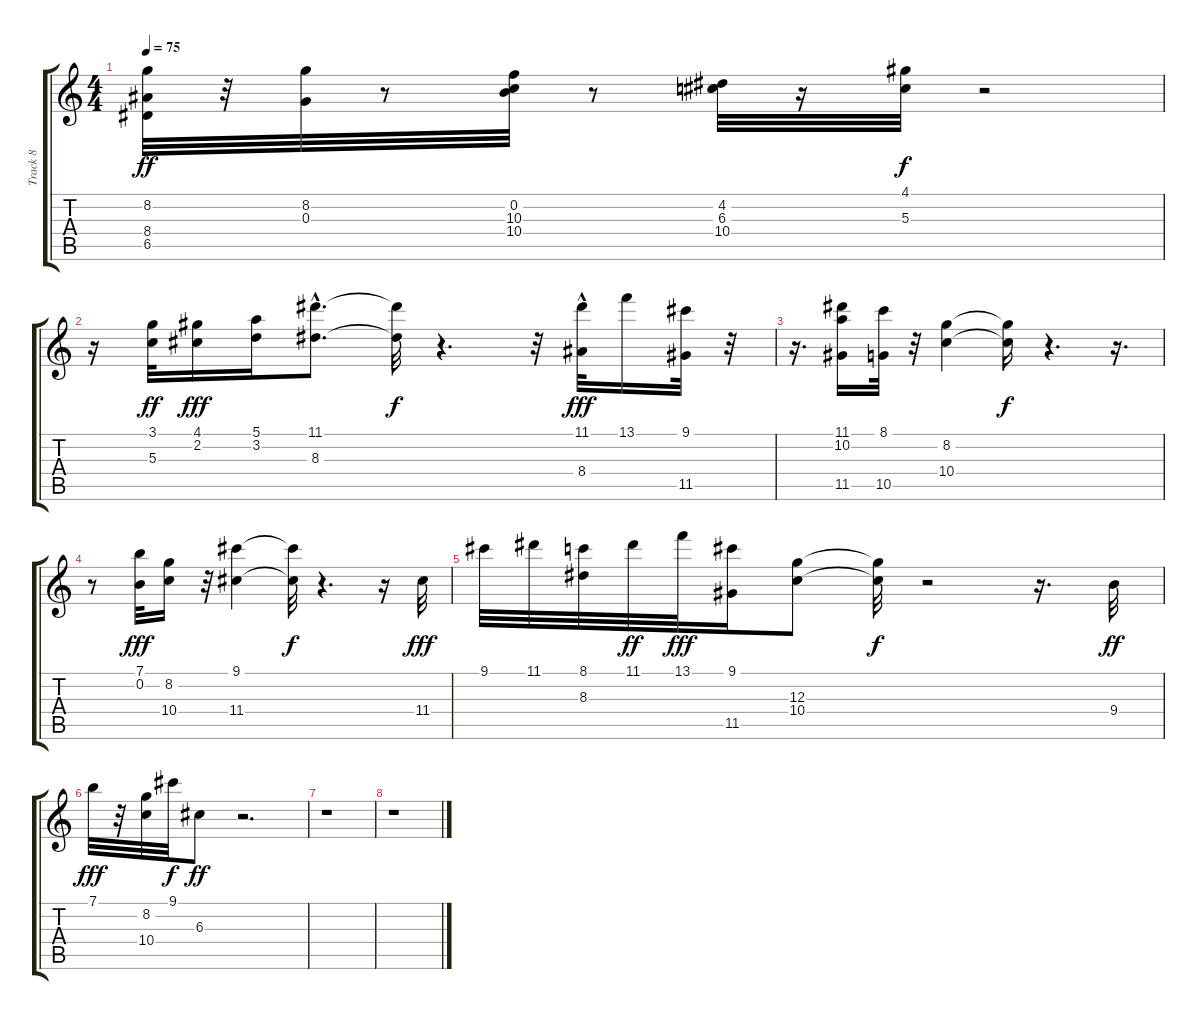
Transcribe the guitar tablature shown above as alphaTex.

\track ("Track 8" "Track 8") {instrument acousticguitarnylon}
\staff {score tabs}
\tuning (E4 B3 G3 D3 A2 E2) {hide}
\ts (4 4)
\tempo 75
\clef g2
\ks c
(8.2 8.4 6.5).32{dy ff} r.32 (8.2 0.3).32 r.8 (0.2 10.3 10.4).32 r.8 (4.2 6.3 10.4).32 r.16 (4.1 5.3).32{dy f} r.2 |
r.16 (3.1 5.3).32{dy ff} (4.1 2.2).16{dy fff} (5.1 3.2).16 (11.1{hac} 8.3{hac}).8{d} (11.1{t} 8.3{t}).32{dy f} r.4{d} r.32 (11.1{hac} 8.4).32{dy fff} 13.1.16 (9.1 11.5).32 r.32 |
r.16{d} (11.1 10.2 11.5).16 (8.1 10.5).32 r.32 (8.2 10.4).4 (8.2{t} 10.4{t}).16{dy f} r.4{d} r.16{d} |
r.8 (7.1 0.2).32{dy fff} (8.2 10.4).16 r.32 (9.1 11.4).4 (9.1{t} 11.4{t}).32{dy f} r.4{d} r.16 11.4.32{dy fff} |
9.1.32 11.1.32 (8.1 8.3).32 11.1.32{dy ff} 13.1.32{dy fff} (9.1 11.5).16 (12.3 10.4).8 (12.3{t} 10.4{t}).32{dy f} r.2 r.16{d} 9.4.32{dy ff} |
7.1.32{dy fff} r.32 (8.2 10.4).32 9.1.32{dy f} 6.3.8{dy ff} r.2{d} |
r.1 |
r.1
